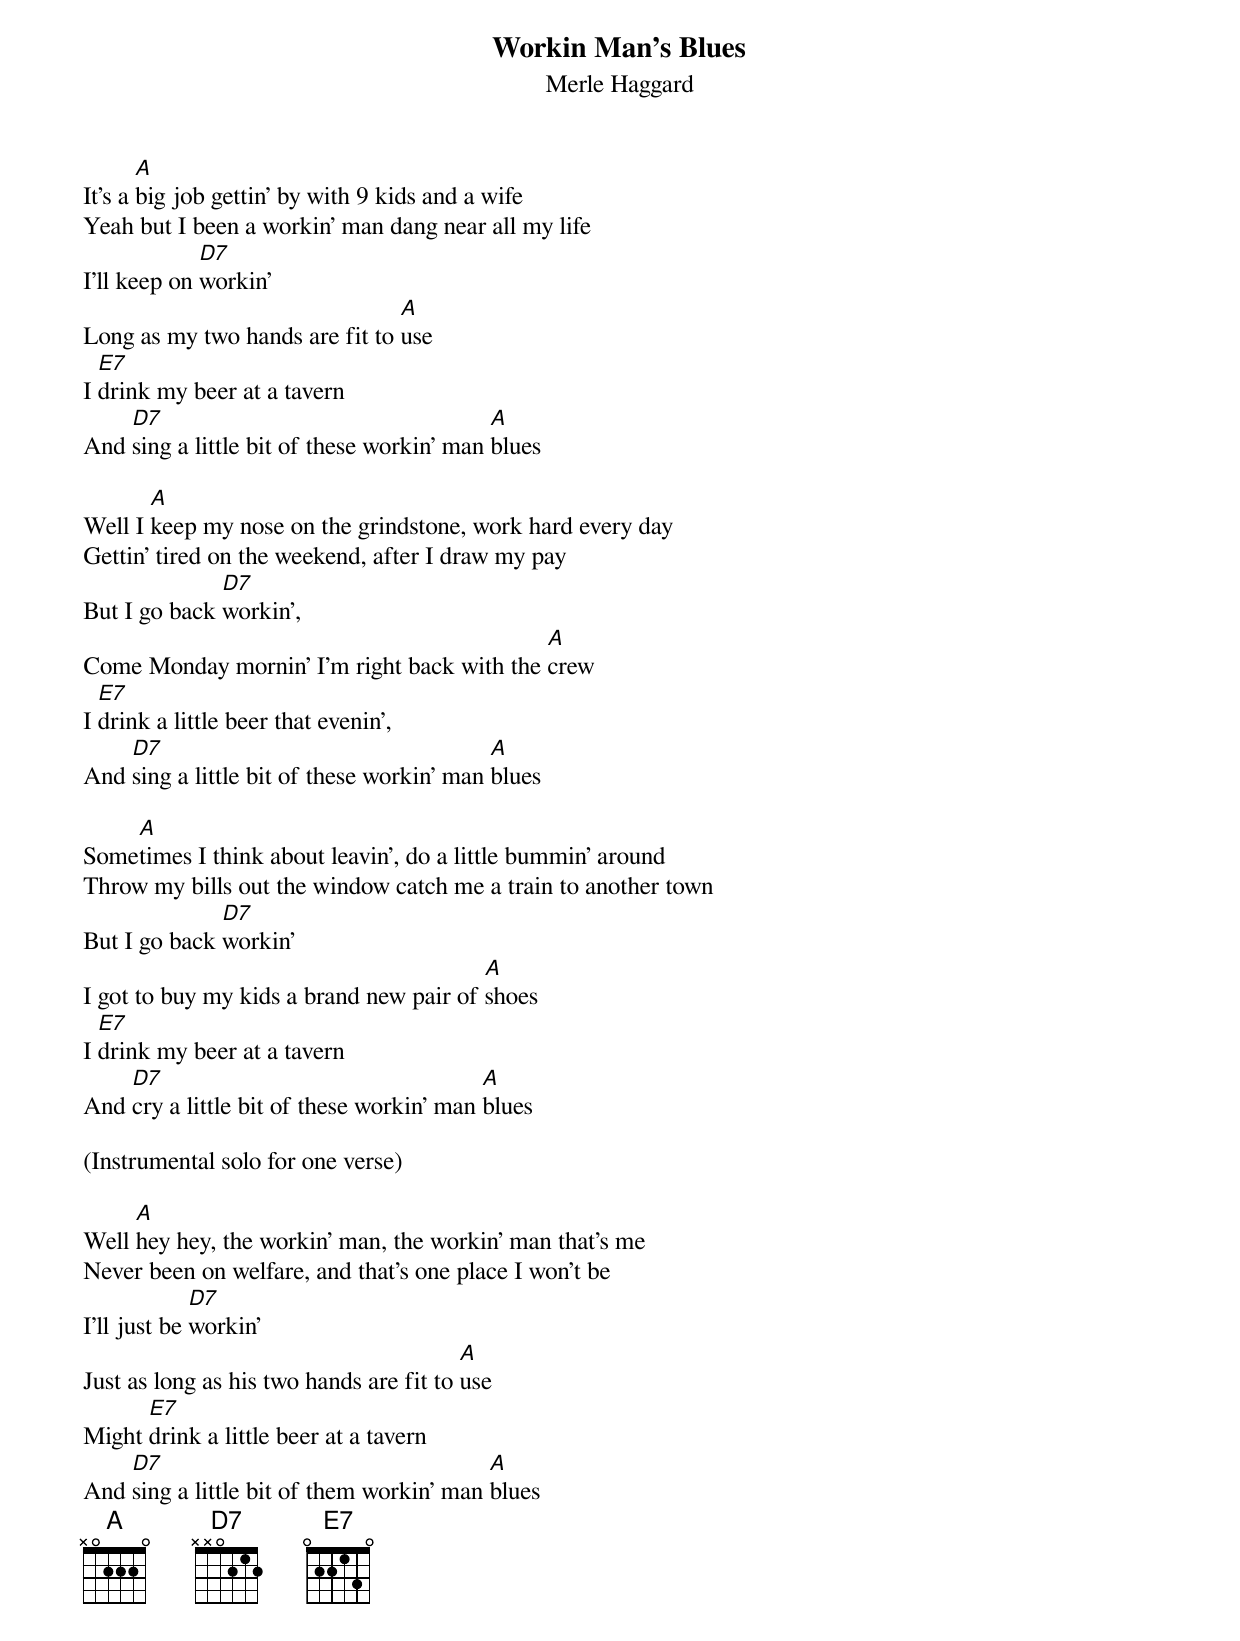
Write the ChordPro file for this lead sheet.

{title: Workin Man's Blues}
{subtitle: Merle Haggard}

{sov}
It's a [A]big job gettin' by with 9 kids and a wife
Yeah but I been a workin' man dang near all my life
I'll keep on [D7]workin’
Long as my two hands are fit to [A]use
I [E7]drink my beer at a tavern
And [D7]sing a little bit of these workin’ man [A]blues
{eov}

{sov}
Well I [A]keep my nose on the grindstone, work hard every day
Gettin’ tired on the weekend, after I draw my pay
But I go back [D7]workin’,
Come Monday mornin’ I'm right back with the [A]crew
I [E7]drink a little beer that evenin’,
And [D7]sing a little bit of these workin’ man [A]blues
{eov}

{sov}
Some[A]times I think about leavin’, do a little bummin’ around
Throw my bills out the window catch me a train to another town
But I go back [D7]workin’
I got to buy my kids a brand new pair of [A]shoes
I [E7]drink my beer at a tavern
And [D7]cry a little bit of these workin’ man [A]blues
{eov}

(Instrumental solo for one verse)

{sov}
Well [A]hey hey, the workin’ man, the workin’ man that's me
Never been on welfare, and that's one place I won't be
I'll just be [D7]workin’
Just as long as his two hands are fit to [A]use
Might [E7]drink a little beer at a tavern
And [D7]sing a little bit of them workin’ man [A]blues
{eov}
